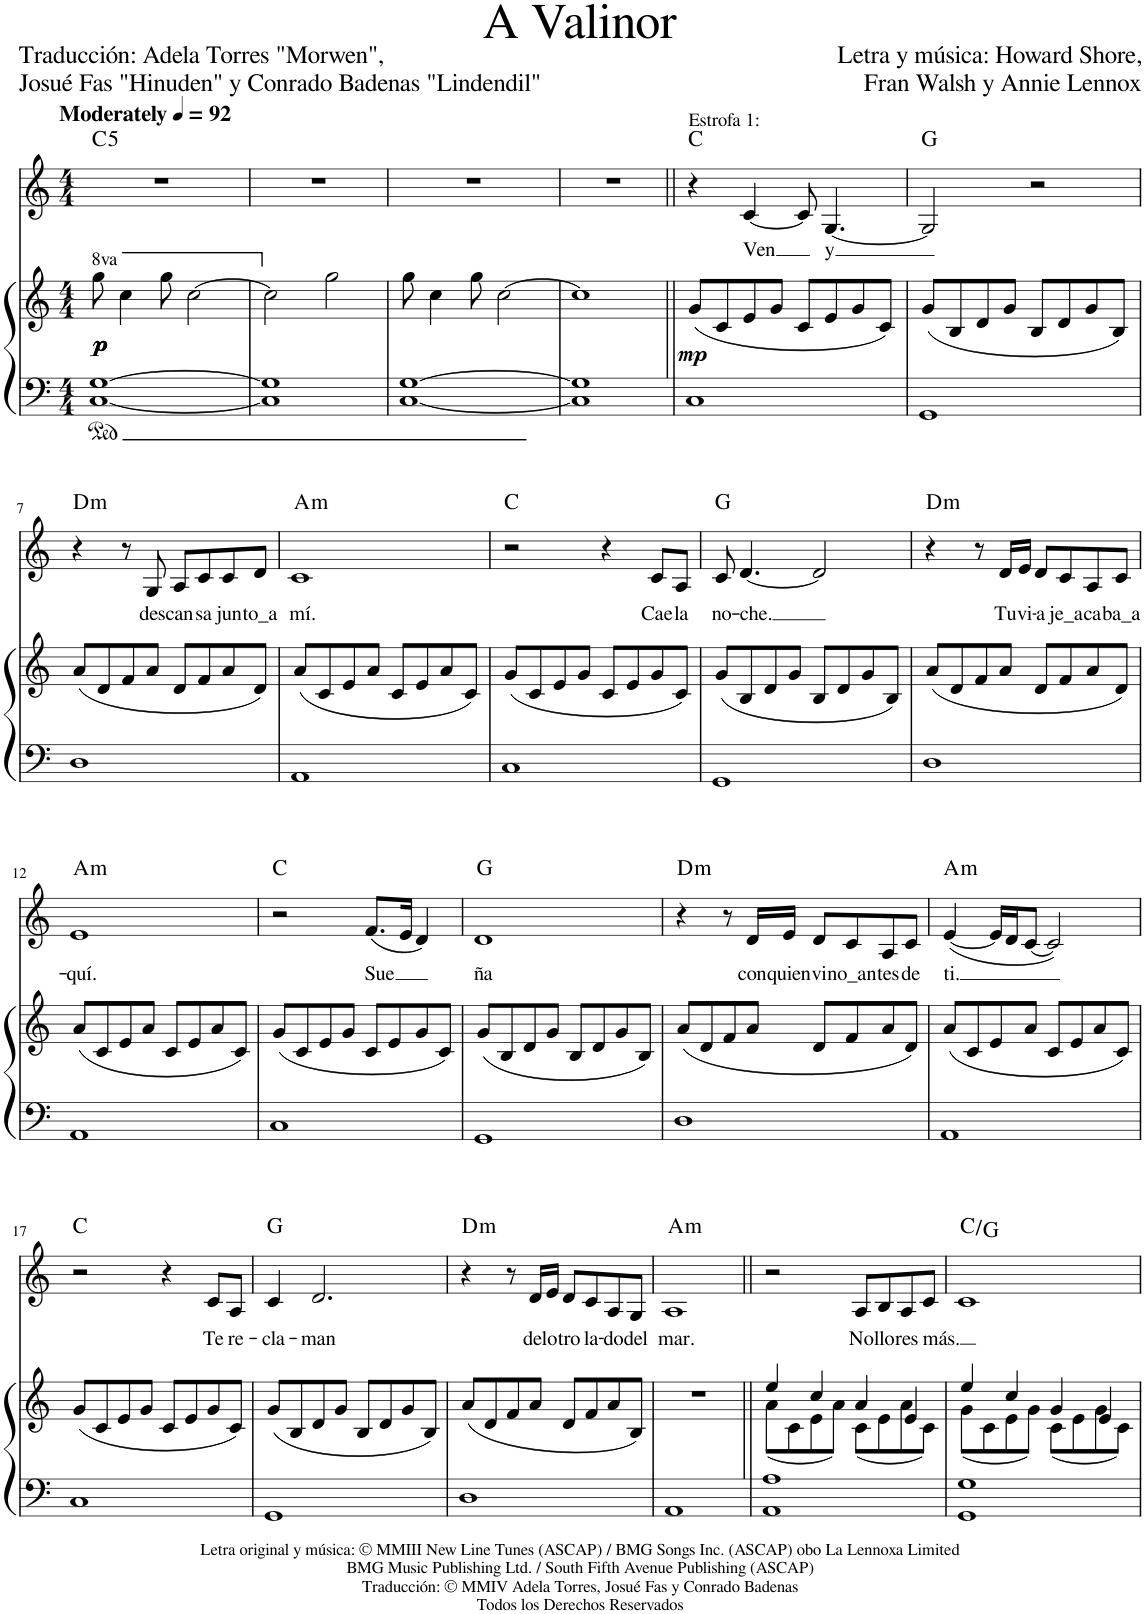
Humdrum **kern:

**kern	**kern	**dynam	**kern	**text	**harte
*part2	*part2	*part2	*part1	*part1	*part1
*staff3	*staff2	*staff2/3	*staff1	*staff1	*
*I"Piano	*	*	*I"Voice	*	*
*I'Pno	*	*	*	*	*
*clefF4	*clefG2	*	*clefG2	*	*
*k[]	*k[]	*	*k[]	*	*
*M4/4	*M4/4	*	*M4/4	*	*
*MM92	*MM92	*	*MM92	*	*
*	*8va	*	*	*	*
=1	=1	=1	=1	=1	=1
!	!	!	!LO:TX:a:B:t=Moderately	!	!
!	!	!LO:DY:b	!	!	!
!	!	!LO:DY:n=1:b	!	!	!
!	!	!LO:DY:n=2:b	!	!	!LO:H:kt=5
[1C [1G	8ggg\	p p p	1r	.	C:(1,5)
.	4ccc\	.	.	.	.
.	8ggg\	.	.	.	.
.	[2ccc\	.	.	.	.
=2	=2	=2	=2	=2	=2
*	*X8va	*	*	*	*
1C] 1G]	2cc\]	.	1r	.	.
.	2gg\	.	.	.	.
=3	=3	=3	=3	=3	=3
[1C [1G	8gg\	.	1r	.	.
.	4cc\	.	.	.	.
.	8gg\	.	.	.	.
.	[2cc\	.	.	.	.
=4	=4	=4	=4	=4	=4
1C] 1G]	1cc]	.	1r	.	.
=5||	=5||	=5||	=5||	=5||	=5||
!	!	!	!LO:TX:a:t=Estrofa 1&colon;	!	!
!	!	!LO:DY:b	!	!	!
1C	(8g/L	mp	4r	.	C:maj
.	8c/	.	.	.	.
!	!	!	!	!LO:LY:b	!
.	8e/	.	[4c/	Ven	.
.	8g/J	.	.	.	.
.	8c/L	.	8c/]	.	.
!	!	!	!	!LO:LY:b	!
.	8e/	.	[4.G/	y	.
.	8g/	.	.	.	.
.	8c/J)	.	.	.	.
=6	=6	=6	=6	=6	=6
1GG	(8g/L	.	2G/]	.	G:maj
.	8B/	.	.	.	.
.	8d/	.	.	.	.
.	8g/J	.	.	.	.
.	8B/L	.	2r	.	.
.	8d/	.	.	.	.
.	8g/	.	.	.	.
.	8B/J)	.	.	.	.
!!LO:LB:g=z
=7	=7	=7	=7	=7	=7
!	!	!	!	!	!LO:H:kt=m
1D	(8a/L	.	4r	.	D:min
.	8d/	.	.	.	.
.	8f/	.	8r	.	.
!	!	!	!	!LO:LY:b	!
.	8a/J	.	8G/	des-	.
!	!	!	!	!LO:LY:b	!
.	8d/L	.	8A/L	-can-	.
!	!	!	!	!LO:LY:b	!
.	8f/	.	8c/	-sa	.
!	!	!	!	!LO:LY:b	!
.	8a/	.	8c/	jun-	.
!	!	!	!	!LO:LY:b	!
.	8d/J)	.	8d/J	-to_a	.
=8	=8	=8	=8	=8	=8
!	!	!	!	!LO:LY:b	!LO:H:kt=m
1AA	(8a/L	.	1c	mí.	A:min
.	8c/	.	.	.	.
.	8e/	.	.	.	.
.	8a/J	.	.	.	.
.	8c/L	.	.	.	.
.	8e/	.	.	.	.
.	8a/	.	.	.	.
.	8c/J)	.	.	.	.
=9	=9	=9	=9	=9	=9
1C	(8g/L	.	2r	.	C:maj
.	8c/	.	.	.	.
.	8e/	.	.	.	.
.	8g/J	.	.	.	.
.	8c/L	.	4r	.	.
.	8e/	.	.	.	.
!	!	!	!	!LO:LY:b	!
.	8g/	.	8c/L	Cae	.
!	!	!	!	!LO:LY:b	!
.	8c/J)	.	8A/J	la	.
=10	=10	=10	=10	=10	=10
!	!	!	!	!LO:LY:b	!
1GG	(8g/L	.	8c/	no-	G:maj
!	!	!	!	!LO:LY:b	!
.	8B/	.	[4.d/	-che.	.
.	8d/	.	.	.	.
.	8g/J	.	.	.	.
.	8B/L	.	2d/]	.	.
.	8d/	.	.	.	.
.	8g/	.	.	.	.
.	8B/J)	.	.	.	.
=11	=11	=11	=11	=11	=11
!	!	!	!	!	!LO:H:kt=m
1D	(8a/L	.	4r	.	D:min
.	8d/	.	.	.	.
.	8f/	.	8r	.	.
!	!	!	!	!LO:LY:b	!
.	8a/J	.	16d/LL	Tu	.
!	!	!	!	!LO:LY:b	!
.	.	.	16e/JJ	vi-	.
!	!	!	!	!LO:LY:b	!
.	8d/L	.	8d/L	-a-	.
!	!	!	!	!LO:LY:b	!
.	8f/	.	8c/	-je_a-	.
!	!	!	!	!LO:LY:b	!
.	8a/	.	8A/	-ca-	.
!	!	!	!	!LO:LY:b	!
.	8d/J)	.	8c/J	-ba_a-	.
!!LO:LB:g=z
=12	=12	=12	=12	=12	=12
!	!	!	!	!LO:LY:b	!LO:H:kt=m
1AA	(8a/L	.	1e	-quí.	A:min
.	8c/	.	.	.	.
.	8e/	.	.	.	.
.	8a/J	.	.	.	.
.	8c/L	.	.	.	.
.	8e/	.	.	.	.
.	8a/	.	.	.	.
.	8c/J)	.	.	.	.
=13	=13	=13	=13	=13	=13
1C	(8g/L	.	2r	.	C:maj
.	8c/	.	.	.	.
.	8e/	.	.	.	.
.	8g/J	.	.	.	.
!	!	!	!	!LO:LY:b	!
.	8c/L	.	(8.f/L	-Sue	.
.	8e/	.	.	.	.
.	.	.	16e/Jk	.	.
.	8g/	.	4d/)	.	.
.	8c/J)	.	.	.	.
=14	=14	=14	=14	=14	=14
!	!	!	!	!LO:LY:b	!
1GG	(8g/L	.	1d	ña	G:maj
.	8B/	.	.	.	.
.	8d/	.	.	.	.
.	8g/J	.	.	.	.
.	8B/L	.	.	.	.
.	8d/	.	.	.	.
.	8g/	.	.	.	.
.	8B/J)	.	.	.	.
=15	=15	=15	=15	=15	=15
!	!	!	!	!	!LO:H:kt=m
1D	(8a/L	.	4r	.	D:min
.	8d/	.	.	.	.
.	8f/	.	8r	.	.
!	!	!	!	!LO:LY:b	!
.	8a/J	.	16d/LL	con	.
!	!	!	!	!LO:LY:b	!
.	.	.	16e/JJ	quien	.
!	!	!	!	!LO:LY:b	!
.	8d/L	.	8d/L	vi-	.
!	!	!	!	!LO:LY:b	!
.	8f/	.	8c/	-no_an-	.
!	!	!	!	!LO:LY:b	!
.	8a/	.	8A/	-tes	.
!	!	!	!	!LO:LY:b	!
.	8d/J)	.	8c/J	de	.
=16	=16	=16	=16	=16	=16
!	!	!	!	!LO:LY:b	!LO:H:kt=m
1AA	(8a/L	.	([4e/	ti.	A:min
.	8c/	.	.	.	.
.	8e/	.	16e/LL]	.	.
.	.	.	16d/J	.	.
.	8a/J	.	[8c/J	.	.
.	8c/L	.	2c/])	.	.
.	8e/	.	.	.	.
.	8a/	.	.	.	.
.	8c/J)	.	.	.	.
!!LO:LB:g=z
=17	=17	=17	=17	=17	=17
1C	(8g/L	.	2r	.	C:maj
.	8c/	.	.	.	.
.	8e/	.	.	.	.
.	8g/J	.	.	.	.
.	8c/L	.	4r	.	.
.	8e/	.	.	.	.
!	!	!	!	!LO:LY:b	!
.	8g/	.	8c/L	Te	.
!	!	!	!	!LO:LY:b	!
.	8c/J)	.	8A/J	re-	.
=18	=18	=18	=18	=18	=18
!	!	!	!	!LO:LY:b	!
1GG	(8g/L	.	4c/	-cla-	G:maj
.	8B/	.	.	.	.
!	!	!	!	!LO:LY:b	!
.	8d/	.	2.d/	-man	.
.	8g/J	.	.	.	.
.	8B/L	.	.	.	.
.	8d/	.	.	.	.
.	8g/	.	.	.	.
.	8B/J)	.	.	.	.
=19	=19	=19	=19	=19	=19
!	!	!	!	!	!LO:H:kt=m
1D	(8a/L	.	4r	.	D:min
.	8d/	.	.	.	.
.	8f/	.	8r	.	.
!	!	!	!	!LO:LY:b	!
.	8a/J	.	16d/LL	del	.
!	!	!	!	!LO:LY:b	!
.	.	.	16e/JJ	o-	.
!	!	!	!	!LO:LY:b	!
.	8d/L	.	8d/L	-tro	.
!	!	!	!	!LO:LY:b	!
.	8f/	.	8c/	la-	.
!	!	!	!	!LO:LY:b	!
.	8a/	.	8A/	-do	.
!	!	!	!	!LO:LY:b	!
.	8B/J)	.	8G/J	del	.
=20	=20	=20	=20	=20	=20
!	!	!	!	!LO:LY:b	!LO:H:kt=m
1AA	1r	.	1A	mar.	A:min
=21||	=21||	=21||	=21||	=21||	=21||
*^	*^	*	*	*	*
1A	1AA	4ee/	(8a\L	.	2r	.	.
.	.	.	8c\	.	.	.	.
.	.	4cc/	8e\	.	.	.	.
.	.	.	8a\J)	.	.	.	.
!	!	!	!	!	!	!LO:LY:b	!
.	.	4a/	(8c\L	.	8A/L	No	.
!	!	!	!	!	!	!LO:LY:b	!
.	.	.	8e\	.	8B/	llo-	.
!	!	!	!	!	!	!LO:LY:b	!
.	.	4e/	8a\	.	8A/	-res	.
!	!	!	!	!	!	!LO:LY:b	!
.	.	.	8c\J)	.	8c/J	más.	.
=22	=22	=22	=22	=22	=22	=22	=22
1G	1GG	4ee/	(8g\L	.	1c	.	C:maj/5
.	.	.	8c\	.	.	.	.
.	.	4cc/	8e\	.	.	.	.
.	.	.	8g\J)	.	.	.	.
.	.	4g/	(8c\L	.	.	.	.
.	.	.	8e\	.	.	.	.
.	.	4e/	8g\	.	.	.	.
.	.	.	8c\J)	.	.	.	.
*v	*v	*	*	*	*	*	*
*	*v	*v	*	*	*	*
=	=	=	=	=	=
*-	*-	*-	*-	*-	*-
